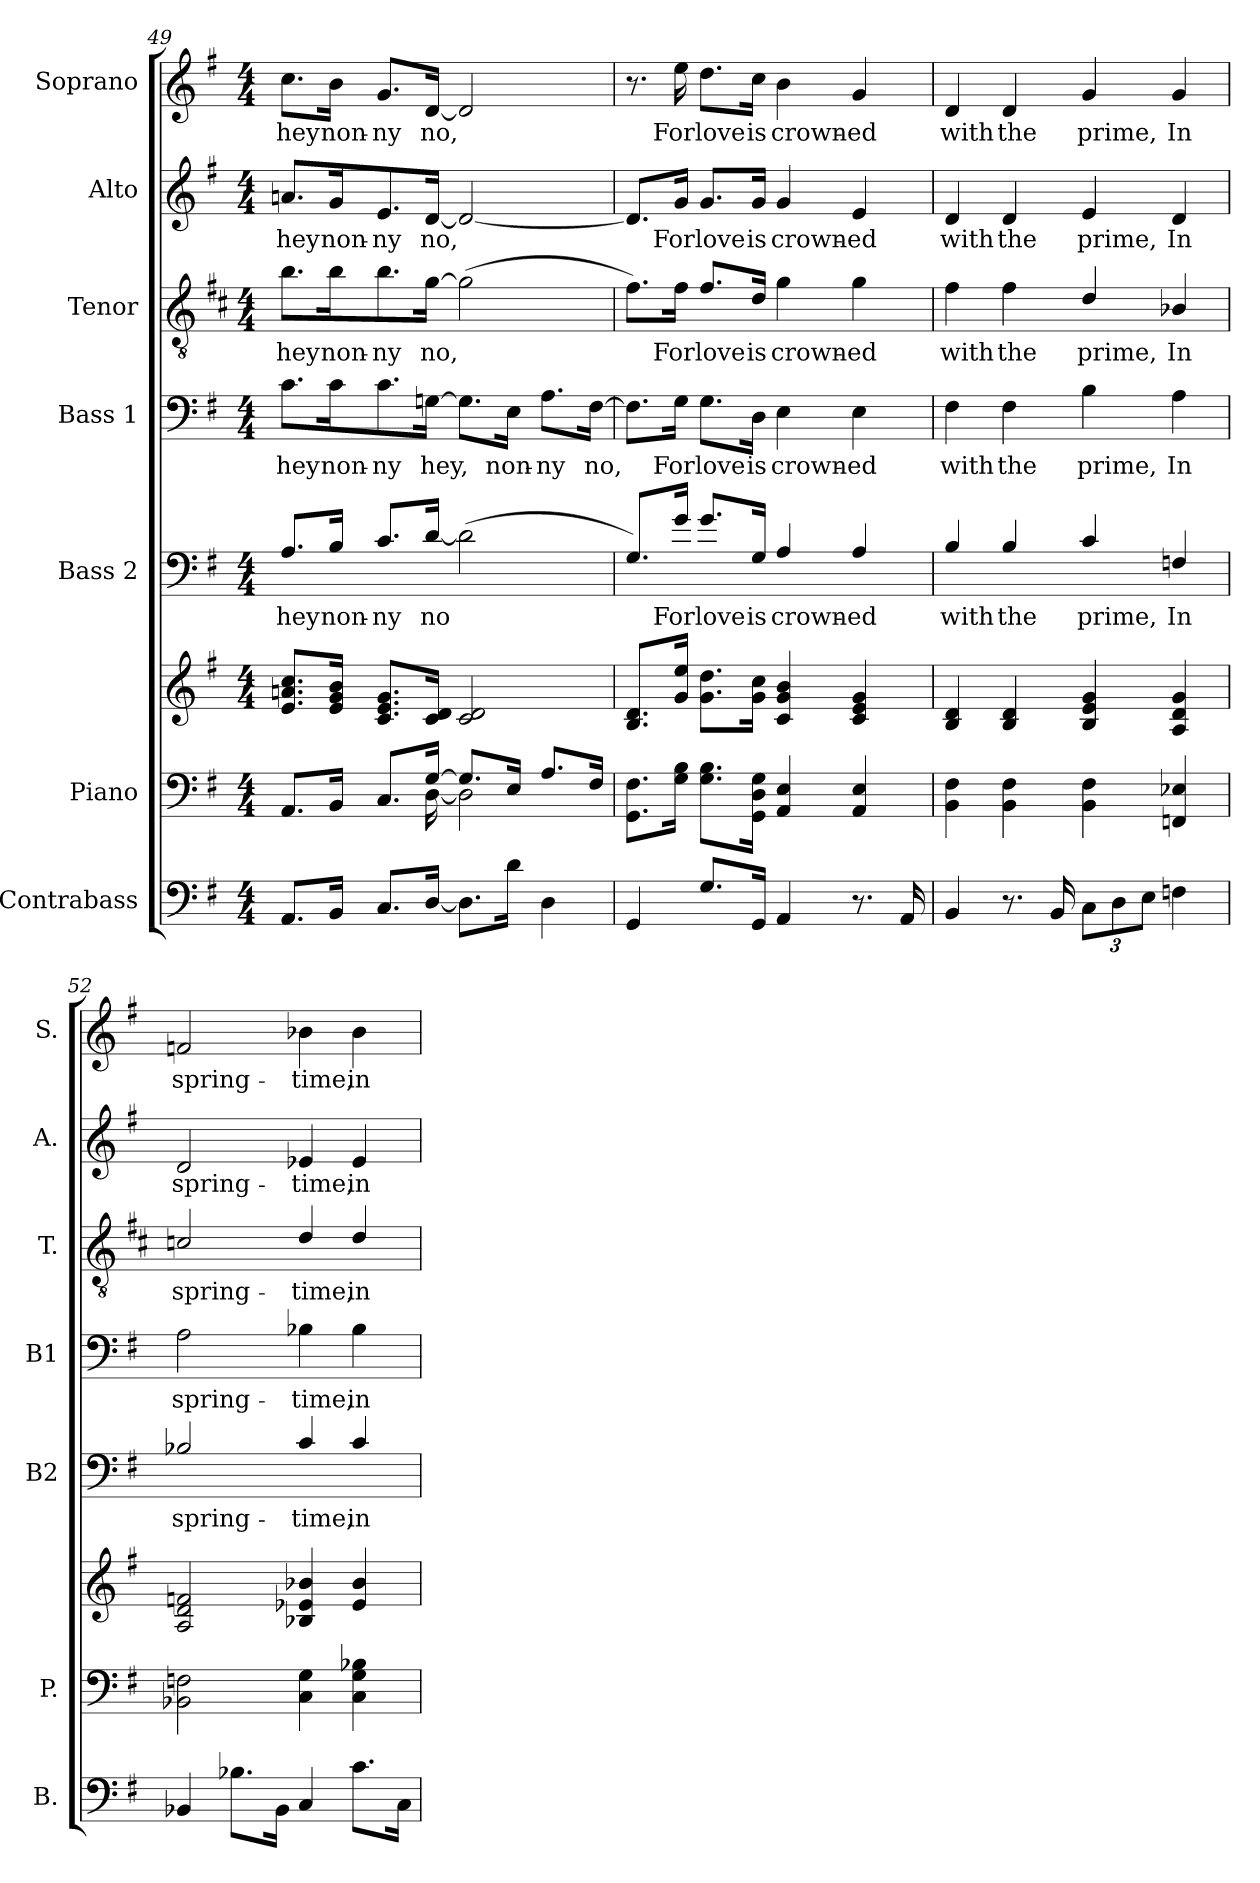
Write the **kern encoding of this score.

**kern	**kern	**kern	**kern	**text	**kern	**text	**kern	**text	**kern	**text	**kern	**text
*part7	*part6	*part6	*part5	*part5	*part4	*part4	*part3	*part3	*part2	*part2	*part1	*part1
*staff8	*staff7	*staff6	*staff5	*staff5	*staff4	*staff4	*staff3	*staff3	*staff2	*staff2	*staff1	*staff1
*I"Contrabass	*I"Piano	*	*I"Bass 2	*	*I"Bass 1	*	*I"Tenor	*	*I"Alto	*	*I"Soprano	*
*I'B.	*I'P.	*	*I'B2	*	*I'B1	*	*I'T.	*	*I'A.	*	*I'S.	*
!!LO:PB:g=z
*clefF4	*clefF4	*clefG2	*clefF4	*	*clefF4	*	*clefGv2	*	*clefG2	*	*clefG2	*
*	*	*	*ITrd12c21	*	*	*	*ITrd4c7	*	*	*	*	*
*k[f#]	*k[f#]	*k[f#]	*k[f#]	*	*k[f#]	*	*k[f#]	*	*k[f#]	*	*k[f#]	*
*M4/4	*M4/4	*M4/4	*M4/4	*	*M4/4	*	*M4/4	*	*M4/4	*	*M4/4	*
=49	=49	=49	=49	=49	=49	=49	=49	=49	=49	=49	=49	=49
*	*^	*	*	*	*	*	*	*	*	*	*	*
!	!	!	!	!	!LO:LY:b	!	!LO:LY:b	!	!LO:LY:b	!	!LO:LY:b	!	!LO:LY:b
8.AA/L	8.AA/L	4..ryy	8.e/ 8.an/ 8.cc/L	8.AA/L	hey	8.c\L	hey	8.e\L	hey	8.an/L	hey	8.cc\L	hey
!	!	!	!	!	!LO:LY:b	!	!LO:LY:b	!	!LO:LY:b	!	!LO:LY:b	!	!LO:LY:b
16BB/Jk	16BB/Jk	.	16e/ 16g/ 16b/Jk	16BB/Jk	non-	16c\K	non-	16e\K	non-	16g/K	non-	16b\Jk	non-
!	!	!	!	!	!LO:LY:b	!	!LO:LY:b	!	!LO:LY:b	!	!LO:LY:b	!	!LO:LY:b
8.C/L	8.C/L	.	8.c/ 8.e/ 8.g/L	8.C/L	-ny	8.c\	-ny	8.e\	-ny	8.e/	-ny	8.g/L	-ny
!	!	!	!	!	!LO:LY:b	!	!LO:LY:b	!	!LO:LY:b	!	!LO:LY:b	!	!LO:LY:b
[16D/Jk	[16G/Jk	[16D\	16c/ 16d/Jk	[16D/Jk	no	[16Gn\Jk	hey,	[16c\Jk	no,	[16d/Jk	no,	[16d/Jk	no,
8.D\L]	8.G/L]	2D\]	2c/ 2d/	(>2D\]	.	8.G\L]	.	(>2c\]	.	2d/_	.	2d/]	.
!	!	!	!	!	!	!	!LO:LY:b	!	!	!	!	!	!
16d\Jk	16E/Jk	.	.	.	.	16E\Jk	non-	.	.	.	.	.	.
!	!	!	!	!	!	!	!LO:LY:b	!	!	!	!	!	!
4D\	8.A/L	.	.	.	.	8.A\L	-ny	.	.	.	.	.	.
!	!	!	!	!	!	!	!LO:LY:b	!	!	!	!	!	!
.	16F#/Jk	.	.	.	.	[16F#\Jk	no,	.	.	.	.	.	.
*	*v	*v	*	*	*	*	*	*	*	*	*	*	*
=50	=50	=50	=50	=50	=50	=50	=50	=50	=50	=50	=50	=50
4GG/	8.GG\ 8.F#\L	8.B/ 8.d/L	8.GG/L)	.	8.F#\L]	.	8.B\L)	.	8.d/L]	.	8.r	.
!	!	!	!	!LO:LY:b	!	!LO:LY:b	!	!LO:LY:b	!	!LO:LY:b	!	!LO:LY:b
.	16G\ 16B\Jk	16g/ 16ee/Jk	16G/Jk	For	16G\Jk	For	16B\Jk	For	16g/Jk	For	16ee\	For
!	!	!	!	!LO:LY:b	!	!LO:LY:b	!	!LO:LY:b	!	!LO:LY:b	!	!LO:LY:b
8.G/L	8.G\ 8.B\L	8.g\ 8.dd\L	8.G/L	love	8.G\L	love	8.B/L	love	8.g/L	love	8.dd\L	love
!	!	!	!	!LO:LY:b	!	!LO:LY:b	!	!LO:LY:b	!	!LO:LY:b	!	!LO:LY:b
16GG/Jk	16GG\ 16D\ 16G\Jk	16g\ 16cc\Jk	16GG/Jk	is	16D\Jk	is	16G/Jk	is	16g/Jk	is	16cc\Jk	is
!	!	!	!	!LO:LY:b	!	!LO:LY:b	!	!LO:LY:b	!	!LO:LY:b	!	!LO:LY:b
4AA/	4AA/ 4E/	4c/ 4g/ 4b/	4AA/	crown-	4E\	crown-	4c\	crown-	4g/	crown-	4b\	crown-
!	!	!	!	!LO:LY:b	!	!LO:LY:b	!	!LO:LY:b	!	!LO:LY:b	!	!LO:LY:b
8.r	4AA/ 4E/	4c/ 4e/ 4g/	4AA/	-ed	4E\	-ed	4c\	-ed	4e/	-ed	4g/	-ed
16AA/	.	.	.	.	.	.	.	.	.	.	.	.
=51	=51	=51	=51	=51	=51	=51	=51	=51	=51	=51	=51	=51
!	!	!	!	!LO:LY:b	!	!LO:LY:b	!	!LO:LY:b	!	!LO:LY:b	!	!LO:LY:b
4BB/	4BB\ 4F#\	4B/ 4d/	4BB/	with	4F#\	with	4B\	with	4d/	with	4d/	with
!	!	!	!	!LO:LY:b	!	!LO:LY:b	!	!LO:LY:b	!	!LO:LY:b	!	!LO:LY:b
8.r	4BB\ 4F#\	4B/ 4d/	4BB/	the	4F#\	the	4B\	the	4d/	the	4d/	the
16BB/	.	.	.	.	.	.	.	.	.	.	.	.
*Xbrackettup	*	*	*	*	*	*	*	*	*	*	*	*
!	!	!	!	!LO:LY:b	!	!LO:LY:b	!	!LO:LY:b	!	!LO:LY:b	!	!LO:LY:b
12C\L	4BB\ 4F#\	4B/ 4e/ 4g/	4C/	prime,	4B\	prime,	4G/	prime,	4e/	prime,	4g/	prime,
12D\	.	.	.	.	.	.	.	.	.	.	.	.
12E\J	.	.	.	.	.	.	.	.	.	.	.	.
!	!	!	!	!LO:LY:b	!	!LO:LY:b	!	!LO:LY:b	!	!LO:LY:b	!	!LO:LY:b
4Fn\	4FFn/ 4E-X/	4A/ 4d/ 4g/	4FFn/	In	4A\	In	4E-X/	In	4d/	In	4g/	In
=52	=52	=52	=52	=52	=52	=52	=52	=52	=52	=52	=52	=52
!	!	!	!	!LO:LY:b	!	!LO:LY:b	!	!LO:LY:b	!	!LO:LY:b	!	!LO:LY:b
4BB-X/	2BB-X\ 2Fn\	2A/ 2d/ 2fn/	2BB-X/	spring-	2A\	spring-	2Fn/	spring-	2d/	spring-	2fn/	spring-
8.B-X\L	.	.	.	.	.	.	.	.	.	.	.	.
16BB-\Jk	.	.	.	.	.	.	.	.	.	.	.	.
!	!	!	!	!LO:LY:b	!	!LO:LY:b	!	!LO:LY:b	!	!LO:LY:b	!	!LO:LY:b
4C/	4C\ 4G\	4B-X/ 4e-X/ 4b-X/	4C/	-time,	4B-X\	-time,	4G/	-time,	4e-X/	-time,	4b-X\	-time,
!	!	!	!	!LO:LY:b	!	!LO:LY:b	!	!LO:LY:b	!	!LO:LY:b	!	!LO:LY:b
8.c\L	4C\ 4G\ 4B-X\	4e-/ 4b-/	4C/	in	4B-\	in	4G/	in	4e-/	in	4b-\	in
16C\Jk	.	.	.	.	.	.	.	.	.	.	.	.
=	=	=	=	=	=	=	=	=	=	=	=	=
*-	*-	*-	*-	*-	*-	*-	*-	*-	*-	*-	*-	*-
